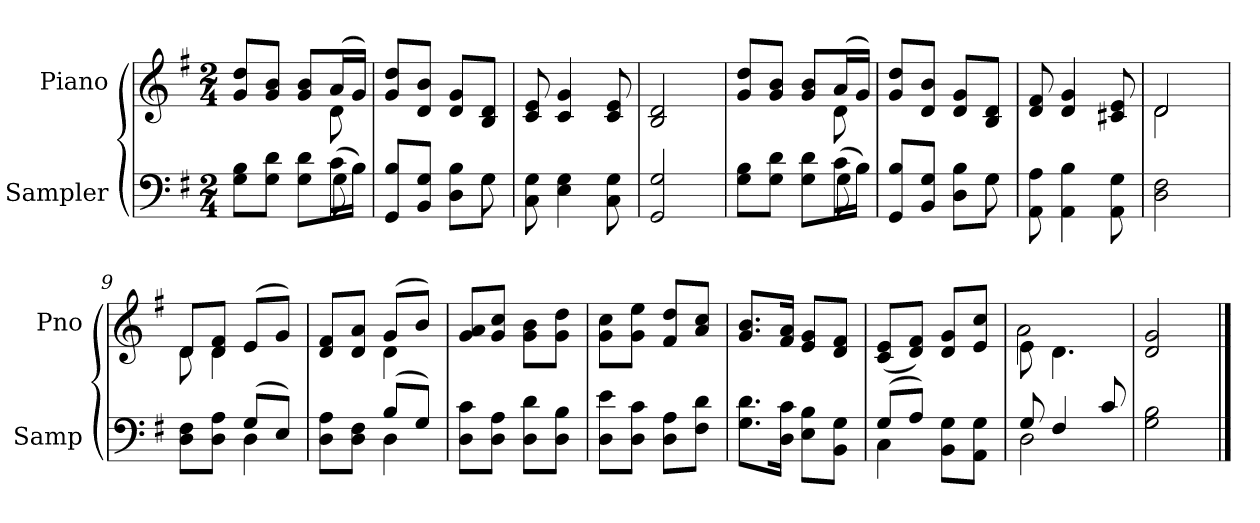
**kern	**kern
*part2	*part1
*staff2	*staff1
*I"Sampler	*I"Piano
*I'Samp	*I'Pno
*clefF4	*clefG2
*k[f#]	*k[f#]
*G:	*G:
*M2/4	*M2/4
=1	=1
*^	*^
8G\ 8B\L	4.ryy	8g/ 8dd/L	4.ryy
8G\ 8d\J	.	8g/ 8b/J	.
8G\ 8d\L	.	8g/ 8b/L	.
(16c\L	8G	(16a/L	8d
16B\JJ)	.	16g/JJ)	.
*	*	*v	*v
=2	=2	=2
8GG/ 8B/L	4.ryy	8g/ 8dd/L
8BB/ 8G/J	.	8d/ 8b/J
8D\ 8B\L	.	8d/ 8g/L
8G\J	8G	8B/ 8d/J
*v	*v	*
=3	=3
8C 8G	8c 8e
4E 4G	4c 4g
8C 8G	8c 8e
=4	=4
2GG 2G	2B 2d
=5	=5
*^	*^
8G\ 8B\L	4.ryy	8g/ 8dd/L	4.ryy
8G\ 8d\J	.	8g/ 8b/J	.
8G\ 8d\L	.	8g/ 8b/L	.
(16c\L	8G	(16a/L	8d
16B\JJ)	.	16g/JJ)	.
*	*	*v	*v
=6	=6	=6
8GG/ 8B/L	4.ryy	8g/ 8dd/L
8BB/ 8G/J	.	8d/ 8b/J
8D\ 8B\L	.	8d/ 8g/L
8G\J	8G	8B/ 8d/J
*v	*v	*
=7	=7
8AA 8A	8d 8f#
4AA 4B	4d 4g
8AA 8G	8c#X 8e
=8	=8
*	*^
2D 2F#	2d/	2d
=9	=9	=9
*^	*	*
8D\ 8F#\L	4ryy	8d/L	8d
8D\ 8A\J	.	8d/ 8f#/J	4d
(8G/L	4D	(8e/L	.
8E/J)	.	8g/J)	8ryy
=10	=10	=10	=10
8D\ 8A\L	4ryy	8d/ 8f#/L	4ryy
8D\ 8F#\J	.	8d/ 8a/J	.
(8B/L	4D	(8g/L	4d
8G/J)	.	8b/J)	.
*v	*v	*	*
*	*v	*v
=11	=11
8D\ 8c\L	8g/ 8a/L
8D\ 8A\J	8g/ 8cc/J
8D\ 8d\L	8g\ 8b\L
8D\ 8B\J	8g\ 8dd\J
=12	=12
8D\ 8e\L	8g\ 8cc\L
8D\ 8c\J	8g\ 8ee\J
8D\ 8A\L	8f#/ 8dd/L
8F#\ 8d\J	8a/ 8cc/J
=13	=13
8.G\ 8.d\L	8.g/ 8.b/L
16D\ 16c\Jk	16f#/ 16a/Jk
8E\ 8B\L	8e/ 8g/L
8BB\ 8G\J	8d/ 8f#/J
=14	=14
*^	*
(8G/L	4C	(8c/ 8e/L
8A/J)	.	8d/ 8f#/J)
8BB\ 8G\L	4ryy	8d/ 8g/L
8AA\ 8G\J	.	8e/ 8cc/J
=15	=15	=15
*	*	*^
8G/	2D	8e\	2a
4F#/	.	4.d\	.
8c/	.	.	.
*v	*v	*	*
*	*v	*v
=16	=16
2G 2B	2d 2g
==	==
*-	*-
